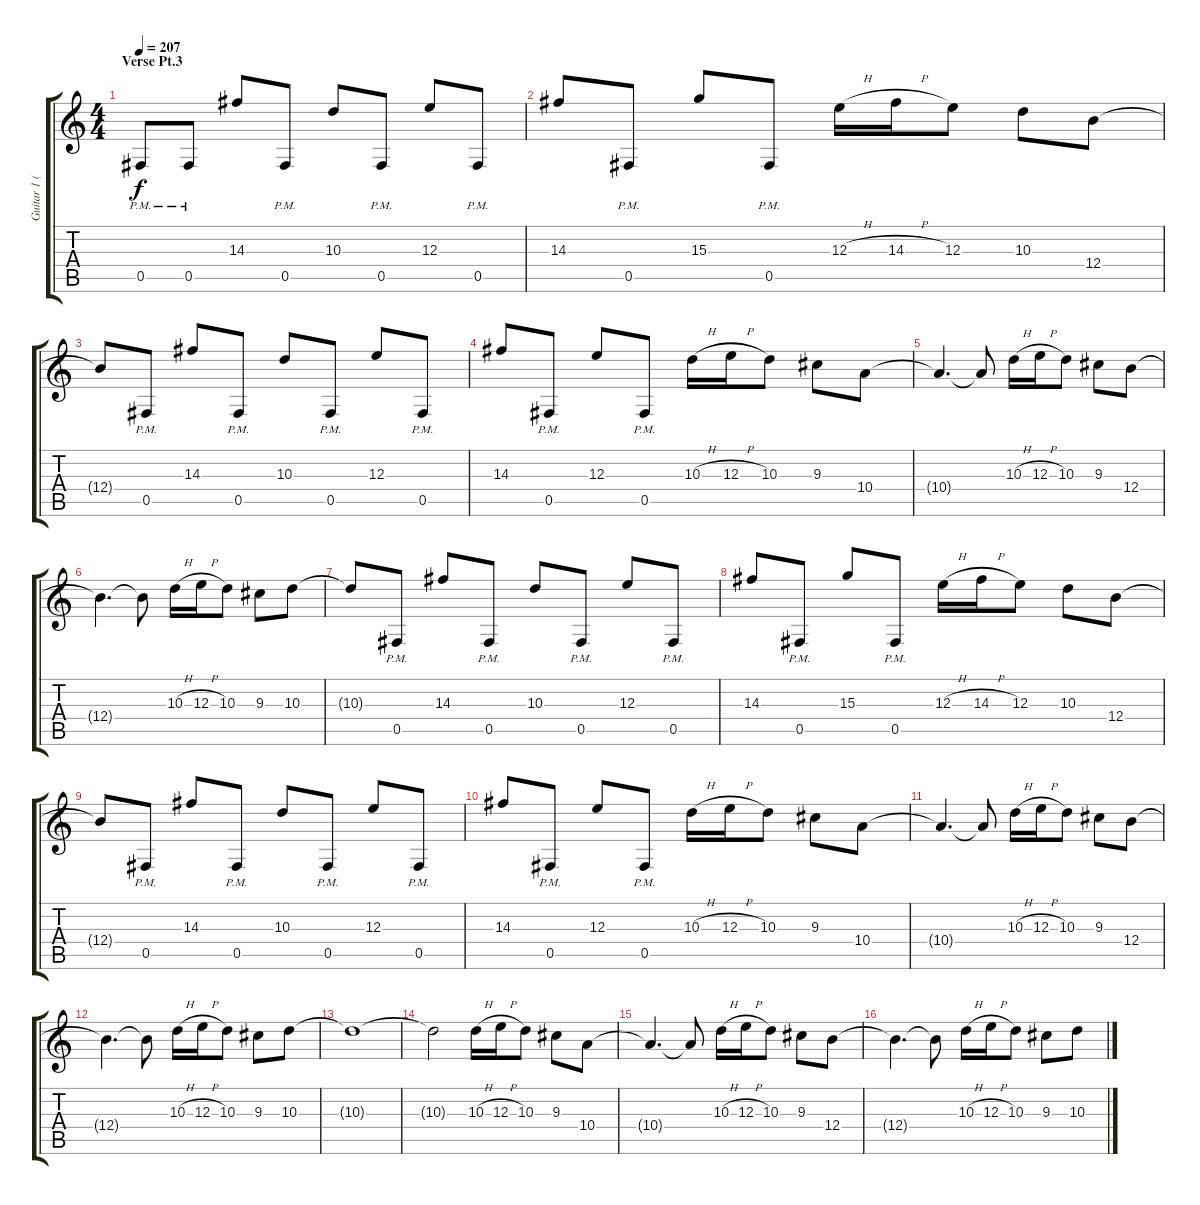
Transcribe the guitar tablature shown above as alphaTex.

\track ("Guitar 1 (Distortion)" "Guitar 1 (") {instrument distortionguitar}
\staff {score tabs}
\tuning (Db4 Ab3 E3 B2 Gb2 B1) {hide}
\ts (4 4)
\section ("" "Verse Pt.3")
\tempo 207
\clef g2
\ks c
0.5{pm}.8{dy f balance 15 instrument distortionguitar} 0.5{pm}.8 14.3.8 0.5{pm}.8 10.3.8 0.5{pm}.8 12.3.8 0.5{pm}.8 |
14.3.8 0.5{pm}.8 15.3.8 0.5{pm}.8 12.3{h}.16 14.3{h}.16 12.3.8 10.3.8 12.4.8 |
12.4{t}.8 0.5{pm}.8 14.3.8 0.5{pm}.8 10.3.8 0.5{pm}.8 12.3.8 0.5{pm}.8 |
14.3.8 0.5{pm}.8 12.3.8 0.5{pm}.8 10.3{h}.16 12.3{h}.16 10.3.8 9.3.8 10.4.8 |
10.4{t}.4{d} 10.4{t}.8 10.3{h}.16 12.3{h}.16 10.3.8 9.3.8 12.4.8 |
12.4{t}.4{d} 12.4{t}.8 10.3{h}.16 12.3{h}.16 10.3.8 9.3.8 10.3.8 |
10.3{t}.8 0.5{pm}.8 14.3.8 0.5{pm}.8 10.3.8 0.5{pm}.8 12.3.8 0.5{pm}.8 |
14.3.8 0.5{pm}.8 15.3.8 0.5{pm}.8 12.3{h}.16 14.3{h}.16 12.3.8 10.3.8 12.4.8 |
12.4{t}.8 0.5{pm}.8 14.3.8 0.5{pm}.8 10.3.8 0.5{pm}.8 12.3.8 0.5{pm}.8 |
14.3.8 0.5{pm}.8 12.3.8 0.5{pm}.8 10.3{h}.16 12.3{h}.16 10.3.8 9.3.8 10.4.8 |
10.4{t}.4{d} 10.4{t}.8 10.3{h}.16 12.3{h}.16 10.3.8 9.3.8 12.4.8 |
12.4{t}.4{d} 12.4{t}.8 10.3{h}.16 12.3{h}.16 10.3.8 9.3.8 10.3.8 |
10.3{t}.1 |
10.3{t}.2 10.3{h}.16 12.3{h}.16 10.3.8 9.3.8 10.4.8 |
10.4{t}.4{d} 10.4{t}.8 10.3{h}.16 12.3{h}.16 10.3.8 9.3.8 12.4.8 |
12.4{t}.4{d} 12.4{t}.8 10.3{h}.16 12.3{h}.16 10.3.8 9.3.8 10.3.8
